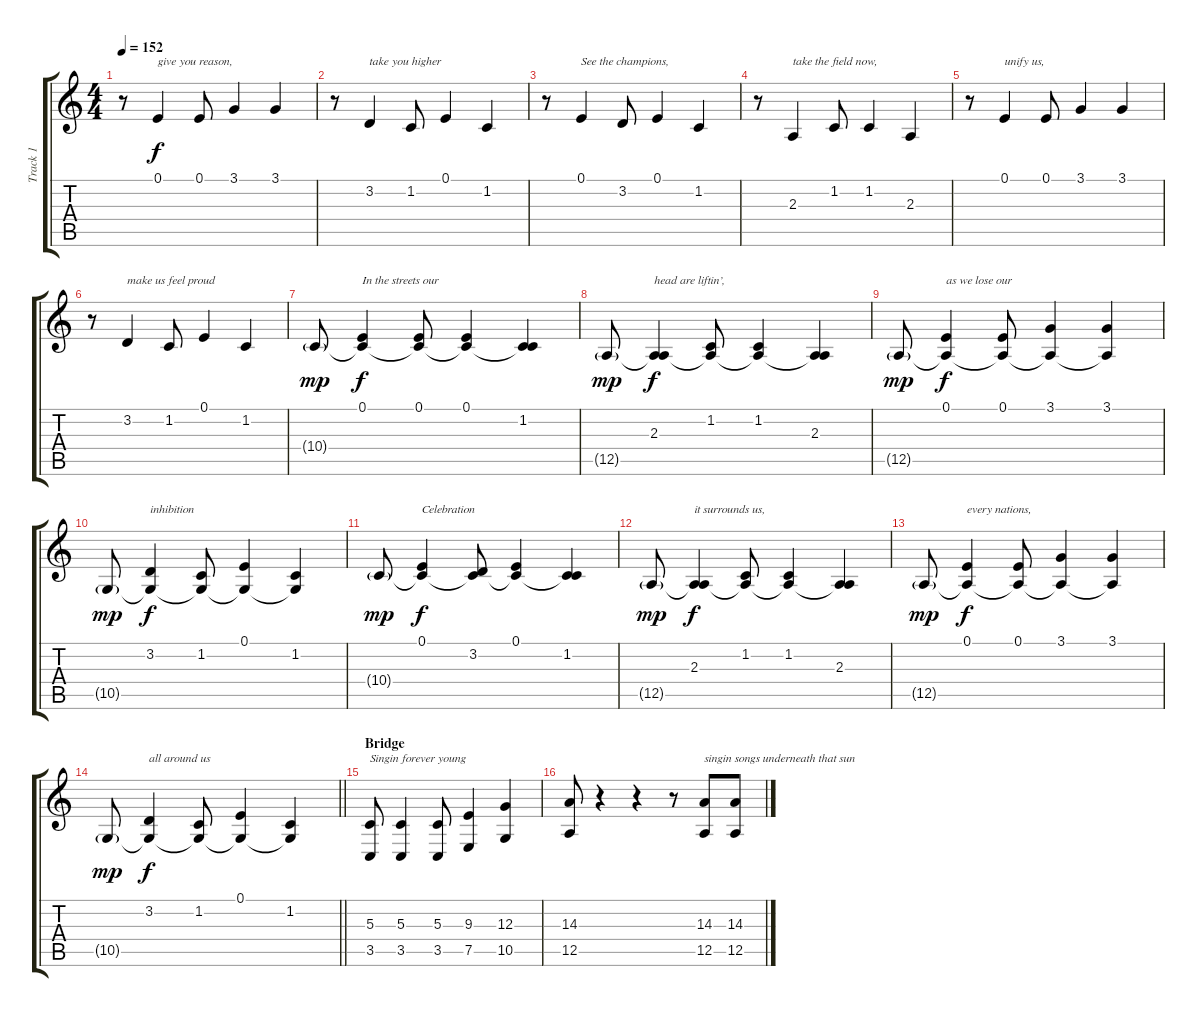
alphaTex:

\track ("Track 1" "Track 1") {instrument lead3calliope}
\staff {score tabs}
\tuning (E4 B3 G3 D3 A2 E2) {hide}
\ts (4 4)
\tempo 152
\clef g2
\ks c
r.8{dy f} 0.1.4{txt "give you reason,"} 0.1.8 3.1.4 3.1.4 |
r.8 3.2.4{txt "take you higher"} 1.2.8 0.1.4 1.2.4 |
r.8 0.1.4{txt "See the champions,"} 3.2.8 0.1.4 1.2.4 |
r.8 2.3.4{txt "take the field now,"} 1.2.8 1.2.4 2.3.4 |
r.8 0.1.4{txt "unify us,"} 0.1.8 3.1.4 3.1.4 |
r.8 3.2.4{txt "make us feel proud"} 1.2.8 0.1.4 1.2.4 |
10.4{g}.8{dy mp} (0.1 10.4{t}).4{txt "In the streets our" dy f} (0.1 10.4{t}).8 (0.1 10.4{t}).4 (1.2 10.4{t}).4 |
12.5{g}.8{dy mp} (2.3 12.5{t}).4{txt "head are liftin’, " dy f} (1.2 12.5{t}).8 (1.2 12.5{t}).4 (2.3 12.5{t}).4 |
12.5{g}.8{dy mp} (0.1 12.5{t}).4{txt "as we lose our" dy f} (0.1 12.5{t}).8 (3.1 12.5{t}).4 (3.1 12.5{t}).4 |
10.5{g}.8{dy mp} (3.2 10.5{t}).4{txt "inhibition" dy f} (1.2 10.5{t}).8 (0.1 10.5{t}).4 (1.2 10.5{t}).4 |
10.4{g}.8{dy mp} (0.1 10.4{t}).4{txt "Celebration" dy f} (3.2 10.4{t}).8 (0.1 10.4{t}).4 (1.2 10.4{t}).4 |
12.5{g}.8{dy mp} (2.3 12.5{t}).4{txt "it surrounds us," dy f} (1.2 12.5{t}).8 (1.2 12.5{t}).4 (2.3 12.5{t}).4 |
12.5{g}.8{dy mp} (0.1 12.5{t}).4{txt "every nations," dy f} (0.1 12.5{t}).8 (3.1 12.5{t}).4 (3.1 12.5{t}).4 |
\barLineRight lightlight
10.5{g}.8{dy mp} (3.2 10.5{t}).4{txt "all around us " dy f} (1.2 10.5{t}).8 (0.1 10.5{t}).4 (1.2 10.5{t}).4 |
\section ("" "Bridge")
(5.3 3.5).8{txt "Singin forever young"} (5.3 3.5).4 (5.3 3.5).8 (9.3 7.5).4 (12.3 10.5).4 |
(14.3 12.5).8 r.4 r.4 r.8 (14.3 12.5).8{txt "singin songs underneath that sun"} (14.3 12.5).8
